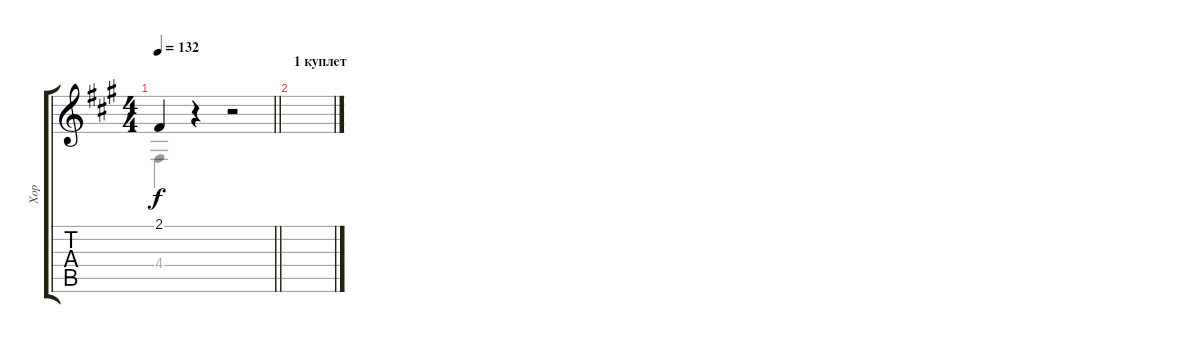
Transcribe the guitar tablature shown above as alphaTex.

\track ("Хор" "Хор") {instrument choiraahs}
\staff {score tabs}
\tuning (E4 B3 G3 D3 A2 E2) {hide}
\voice
\ts (4 4)
\tempo 132
\clef g2
\barLineRight lightlight
\ks a
2.1.4{dy f} r.4 r.2 |
\section ("" "1 куплет")
|
|
|
|
|
|
|
|
|
|
|
|
|
|
\voice
\clef g2
\ottava regular
\simile none
\barLineRight lightlight
\ks a
4.4.4{dy f} r.4 r.2 |
|
|
|
|
|
|
|
|
|
|
|
|
|
|
